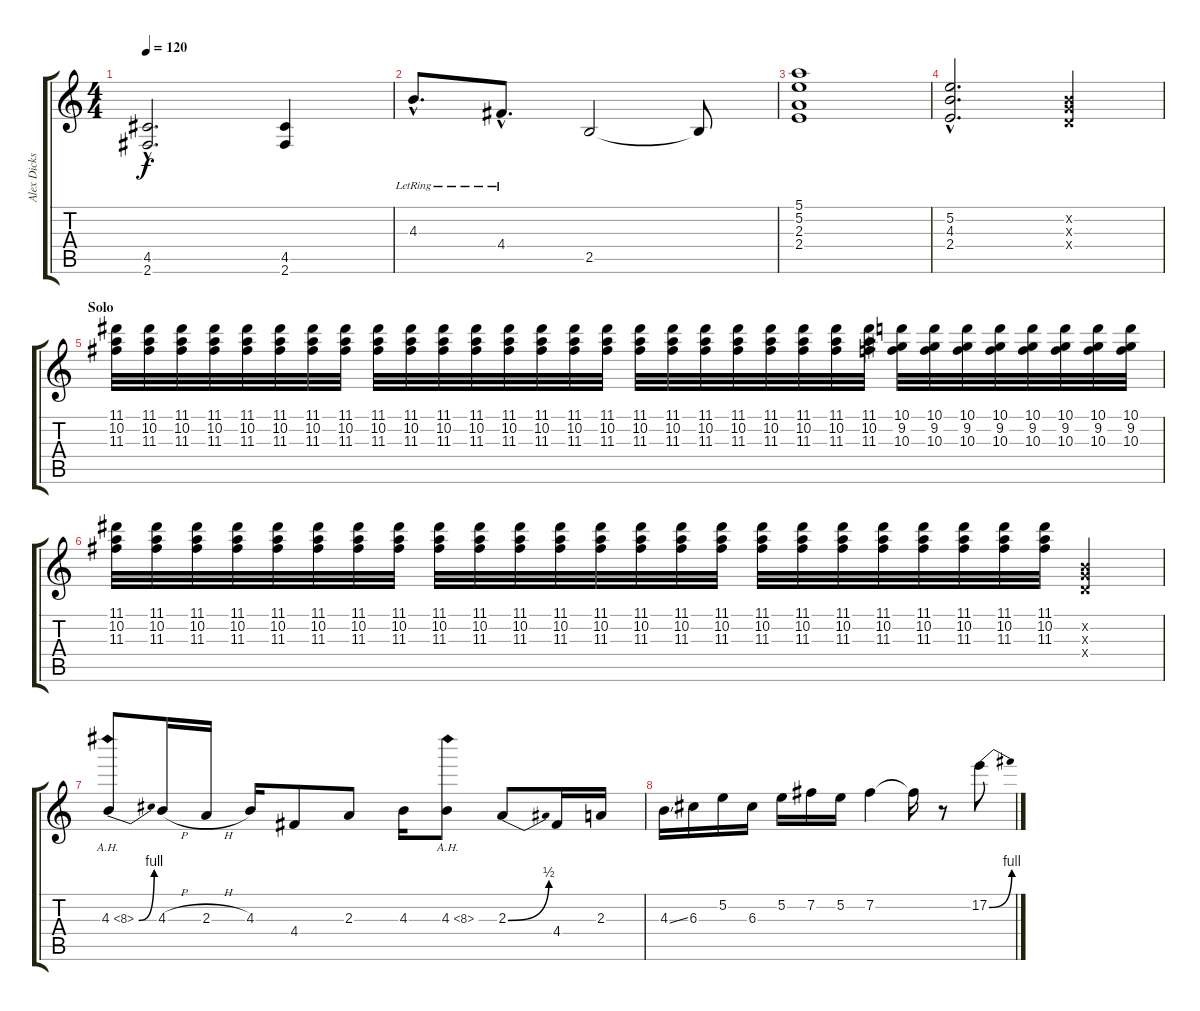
\track ("Alex Dickson (Guitar)" "Alex Dicks") {instrument distortionguitar}
\staff {score tabs}
\tuning (E4 B3 G3 D3 A2 E2) {hide}
\ts (4 4)
\tempo 120
\clef g2
\ks c
(4.5{hac} 2.6{hac}).2{d dy f} (4.5 2.6).4 |
4.3{hac lr}.8{d} 4.4{hac lr}.8{d} 2.5.2 2.5{t}.8 |
(5.1 5.2 2.3 2.4).1 |
(5.2{hac} 4.3{hac} 2.4{hac}).2{d} (0.2{x} 0.3{x} 0.4{x}).4 |
\section ("" "Solo")
(11.1 10.2 11.3).32 (11.1 10.2 11.3).32 (11.1 10.2 11.3).32 (11.1 10.2 11.3).32 (11.1 10.2 11.3).32 (11.1 10.2 11.3).32 (11.1 10.2 11.3).32 (11.1 10.2 11.3).32 (11.1 10.2 11.3).32 (11.1 10.2 11.3).32 (11.1 10.2 11.3).32 (11.1 10.2 11.3).32 (11.1 10.2 11.3).32 (11.1 10.2 11.3).32 (11.1 10.2 11.3).32 (11.1 10.2 11.3).32 (11.1 10.2 11.3).32 (11.1 10.2 11.3).32 (11.1 10.2 11.3).32 (11.1 10.2 11.3).32 (11.1 10.2 11.3).32 (11.1 10.2 11.3).32 (11.1 10.2 11.3).32 (11.1 10.2 11.3).32 (10.1 9.2 10.3).32 (10.1 9.2 10.3).32 (10.1 9.2 10.3).32 (10.1 9.2 10.3).32 (10.1 9.2 10.3).32 (10.1 9.2 10.3).32 (10.1 9.2 10.3).32 (10.1 9.2 10.3).32 |
(11.1 10.2 11.3).32 (11.1 10.2 11.3).32 (11.1 10.2 11.3).32 (11.1 10.2 11.3).32 (11.1 10.2 11.3).32 (11.1 10.2 11.3).32 (11.1 10.2 11.3).32 (11.1 10.2 11.3).32 (11.1 10.2 11.3).32 (11.1 10.2 11.3).32 (11.1 10.2 11.3).32 (11.1 10.2 11.3).32 (11.1 10.2 11.3).32 (11.1 10.2 11.3).32 (11.1 10.2 11.3).32 (11.1 10.2 11.3).32 (11.1 10.2 11.3).32 (11.1 10.2 11.3).32 (11.1 10.2 11.3).32 (11.1 10.2 11.3).32 (11.1 10.2 11.3).32 (11.1 10.2 11.3).32 (11.1 10.2 11.3).32 (11.1 10.2 11.3).32 (0.2{x} 0.3{x} 0.4{x}).4 |
4.3{be (bend 0 0 60 4) ah 4}.8 4.3{h}.16 2.3{h}.16 4.3.16 4.4.8 2.3.8 4.3.16 4.3{ah 4}.8 2.3{be (bend 0 0 60 2)}.8 4.4.16 2.3.16 |
4.3{ss}.16 6.3.16 5.2.16 6.3.16 5.2.16 7.2.16 5.2.16 7.2.4 7.2{t}.16 r.8 17.2{be (bend 0 0 60 4)}.8
